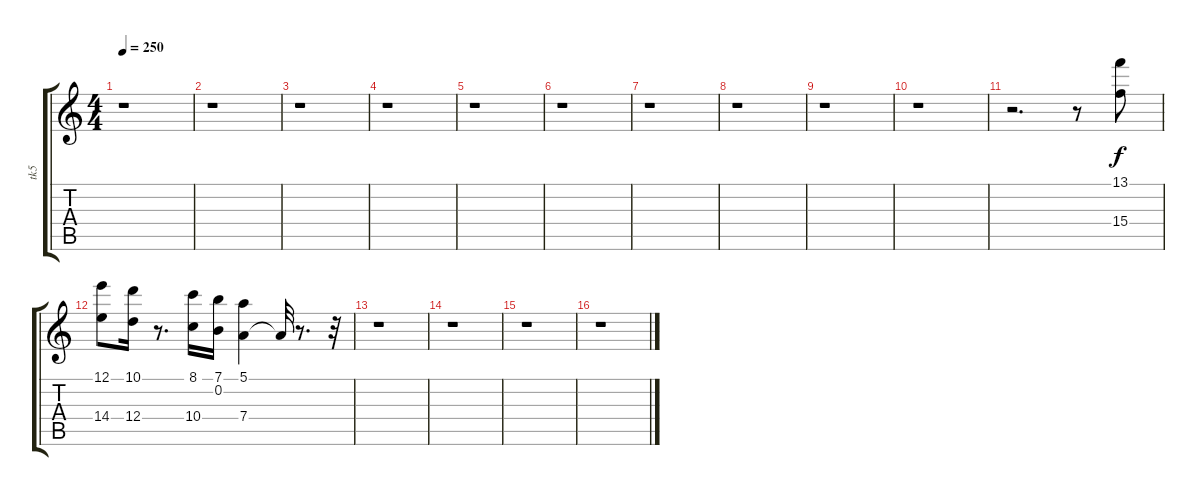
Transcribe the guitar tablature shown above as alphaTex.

\track ("tk5" "tk5") {instrument acousticguitarnylon}
\staff {score tabs}
\tuning (E4 B3 G3 D3 A2 E2) {hide}
\ts (4 4)
\tempo 250
\clef g2
\ks c
r.1{dy f} |
r.1 |
r.1 |
r.1 |
r.1 |
r.1 |
r.1 |
r.1 |
r.1 |
r.1 |
r.2{d} r.8 (13.1 15.4).8 |
(12.1 14.4).8 (10.1 12.4).16 r.8{d} (8.1 10.4).16 (7.1 0.2).16 (5.1 7.4).4 7.4{t}.32 r.8{d} r.32 |
r.1 |
r.1 |
r.1 |
r.1
